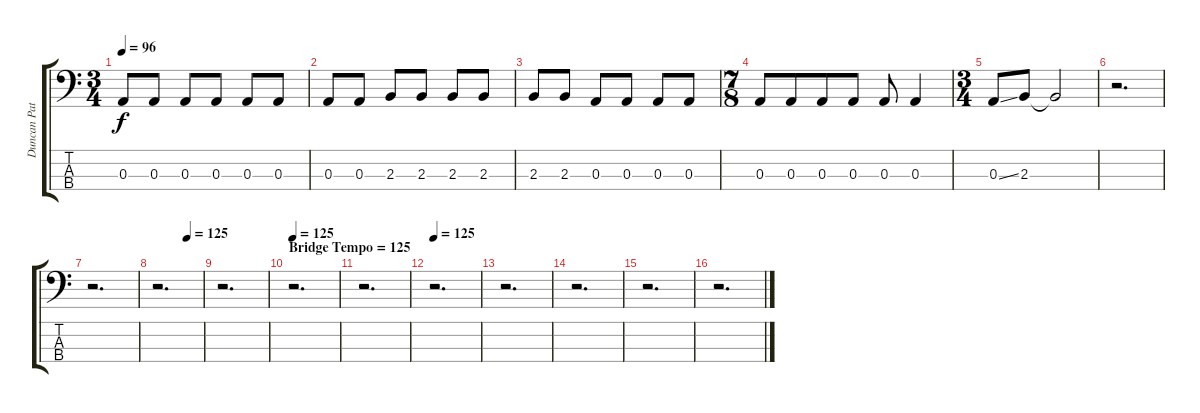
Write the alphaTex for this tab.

\track ("Duncan Patterson (Bass Guitar)" "Duncan Pat") {instrument electricbassfinger}
\staff {score tabs}
\tuning (G2 D2 A1 E1) {hide}
\ts (3 4)
\tempo 96
\clef f4
\ks c
0.3.8{dy f} 0.3.8 0.3.8 0.3.8 0.3.8 0.3.8 |
0.3.8 0.3.8 2.3.8 2.3.8 2.3.8 2.3.8 |
2.3.8 2.3.8 0.3.8 0.3.8 0.3.8 0.3.8 |
\ts (7 8)
0.3.8 0.3.8 0.3.8 0.3.8 0.3.8 0.3.4 |
\ts (3 4)
0.3{ss}.8 2.3.8 2.3{t}.2 |
r.2{d} |
r.2{d} |
\tempo (125 0.6666666666666666)
r.2{d} |
r.2{d} |
\section ("" "Bridge Tempo = 125")
\tempo 125
r.2{d} |
r.2{d} |
\tempo 125
r.2{d} |
r.2{d} |
r.2{d} |
r.2{d} |
r.2{d}
